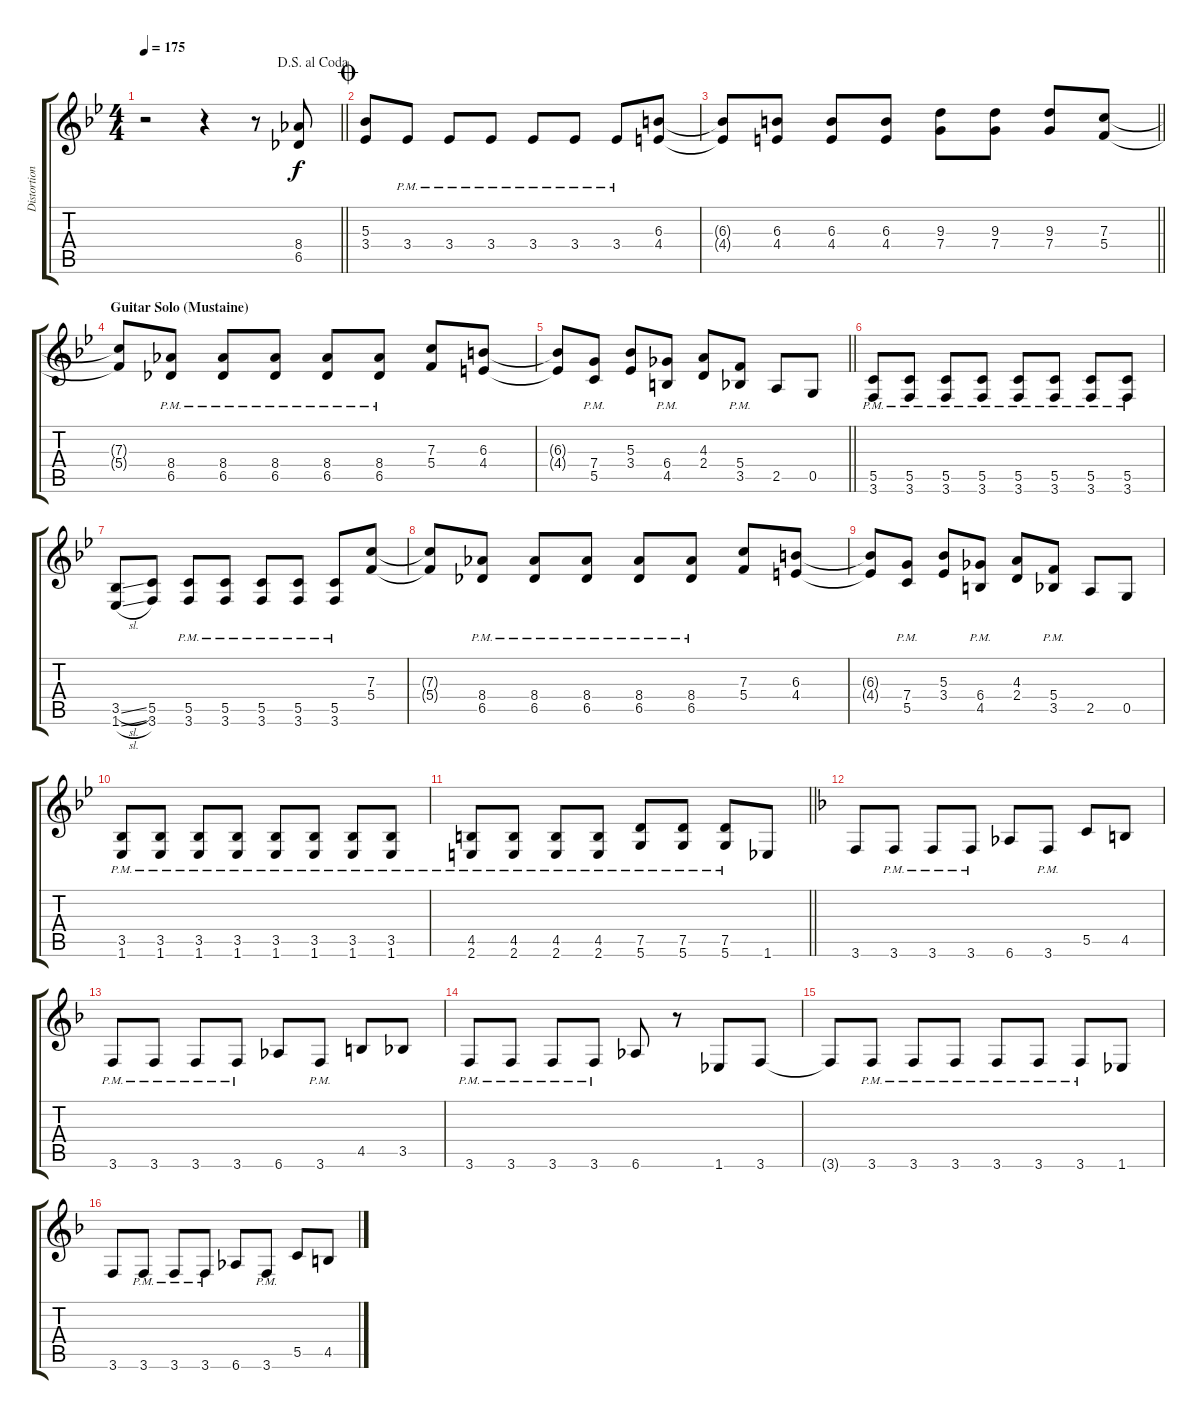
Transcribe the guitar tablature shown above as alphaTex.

\track ("Distortion Guitar" "Distortion") {instrument distortionguitar}
\staff {score tabs}
\tuning (D4 A3 F3 C3 G2 D2) {hide}
\ts (4 4)
\jump dalsegnoalcoda
\tempo 175
\clef g2
\barLineRight lightlight
\ks bb
r.2{dy f} r.4 r.8 (8.4 6.5).8 |
\jump coda
(5.3 3.4).8 3.4{pm}.8 3.4{pm}.8 3.4{pm}.8 3.4{pm}.8 3.4{pm}.8 3.4{pm}.8 (6.3 4.4).8 |
\barLineRight lightlight
(6.3{t} 4.4{t}).8 (6.3 4.4).8 (6.3 4.4).8 (6.3 4.4).8 (9.3 7.4).8 (9.3 7.4).8 (9.3 7.4).8 (7.3 5.4).8 |
\section ("" "Guitar Solo (Mustaine)")
(7.3{t} 5.4{t}).8 (8.4{pm} 6.5{pm}).8 (8.4{pm} 6.5{pm}).8 (8.4{pm} 6.5{pm}).8 (8.4{pm} 6.5{pm}).8 (8.4{pm} 6.5{pm}).8 (7.3 5.4).8 (6.3 4.4).8 |
\barLineRight lightlight
(6.3{t} 4.4{t}).8 (7.4{pm} 5.5{pm}).8 (5.3 3.4).8 (6.4{pm} 4.5{pm}).8 (4.3 2.4).8 (5.4{pm} 3.5{pm}).8 2.5.8 0.5.8 |
(5.5{pm} 3.6{pm}).8 (5.5{pm} 3.6{pm}).8 (5.5{pm} 3.6{pm}).8 (5.5{pm} 3.6{pm}).8 (5.5{pm} 3.6{pm}).8 (5.5{pm} 3.6{pm}).8 (5.5{pm} 3.6{pm}).8 (5.5{pm} 3.6{pm}).8 |
(3.5{sl} 1.6{sl}).8 (5.5 3.6).8 (5.5{pm} 3.6{pm}).8 (5.5{pm} 3.6{pm}).8 (5.5{pm} 3.6{pm}).8 (5.5{pm} 3.6{pm}).8 (5.5{pm} 3.6{pm}).8 (7.3 5.4).8 |
(7.3{t} 5.4{t}).8 (8.4{pm} 6.5{pm}).8 (8.4{pm} 6.5{pm}).8 (8.4{pm} 6.5{pm}).8 (8.4{pm} 6.5{pm}).8 (8.4{pm} 6.5{pm}).8 (7.3 5.4).8 (6.3 4.4).8 |
(6.3{t} 4.4{t}).8 (7.4{pm} 5.5{pm}).8 (5.3 3.4).8 (6.4{pm} 4.5{pm}).8 (4.3 2.4).8 (5.4{pm} 3.5{pm}).8 2.5.8 0.5.8 |
(3.5{pm} 1.6{pm}).8 (3.5{pm} 1.6{pm}).8 (3.5{pm} 1.6{pm}).8 (3.5{pm} 1.6{pm}).8 (3.5{pm} 1.6{pm}).8 (3.5{pm} 1.6{pm}).8 (3.5{pm} 1.6{pm}).8 (3.5{pm} 1.6{pm}).8 |
\barLineRight lightlight
(4.5{pm} 2.6{pm}).8 (4.5{pm} 2.6{pm}).8 (4.5{pm} 2.6{pm}).8 (4.5{pm} 2.6{pm}).8 (7.5{pm} 5.6{pm}).8 (7.5{pm} 5.6{pm}).8 (7.5{pm} 5.6{pm}).8 1.6.8 |
\ks f
3.6.8 3.6{pm}.8 3.6{pm}.8 3.6{pm}.8 6.6.8 3.6{pm}.8 5.5.8 4.5.8 |
3.6{pm}.8 3.6{pm}.8 3.6{pm}.8 3.6{pm}.8 6.6.8 3.6{pm}.8 4.5.8 3.5.8 |
3.6{pm}.8 3.6{pm}.8 3.6{pm}.8 3.6{pm}.8 6.6.8 r.8 1.6.8 3.6.8 |
3.6{t}.8 3.6{pm}.8 3.6{pm}.8 3.6{pm}.8 3.6{pm}.8 3.6{pm}.8 3.6{pm}.8 1.6.8 |
3.6.8 3.6{pm}.8 3.6{pm}.8 3.6{pm}.8 6.6.8 3.6{pm}.8 5.5.8 4.5.8
